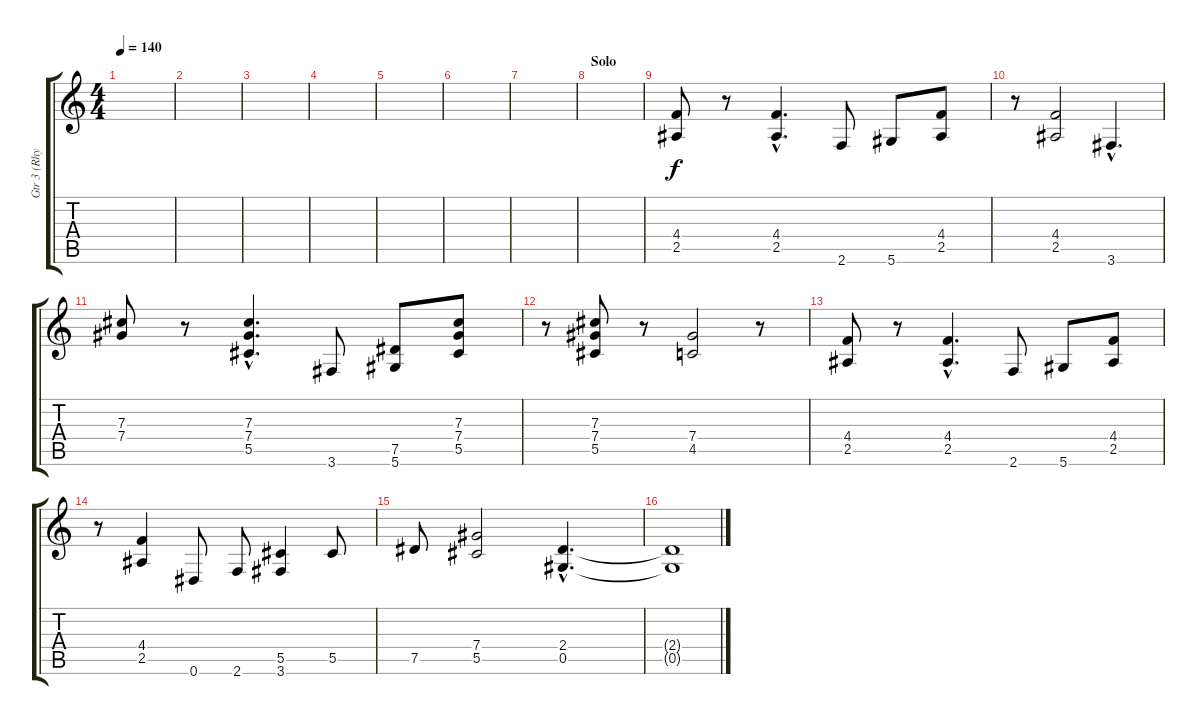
\track ("Gtr 3 (Rhytm)" "Gtr 3 (Rhy") {instrument distortionguitar}
\staff {score tabs}
\tuning (Eb4 Bb3 Gb3 Db3 Ab2 Eb2) {hide}
\ts (4 4)
\tempo 140
\clef g2
\ks c
|
|
|
|
|
|
|
\section ("" "Solo")
|
(4.4 2.5).8 r.8 (4.4{hac} 2.5{hac}).4{d} 2.6.8 5.6.8 (4.4 2.5).8 |
r.8 (4.4 2.5).2 3.6{hac}.4{d} |
(7.3 7.4).8 r.8 (7.3{hac} 7.4{hac} 5.5{hac}).4{d} 3.6.8 (7.5 5.6).8 (7.3 7.4 5.5).8 |
r.8 (7.3 7.4 5.5).8 r.8 (7.4 4.5).2 r.8 |
(4.4 2.5).8 r.8 (4.4{hac} 2.5{hac}).4{d} 2.6.8 5.6.8 (4.4 2.5).8 |
r.8 (4.4 2.5).4 0.6.8 2.6.8 (5.5 3.6).4 5.5.8 |
7.5.8 (7.4 5.5).2 (2.4{hac} 0.5{hac}).4{d} |
(2.4{t} 0.5{t}).1
